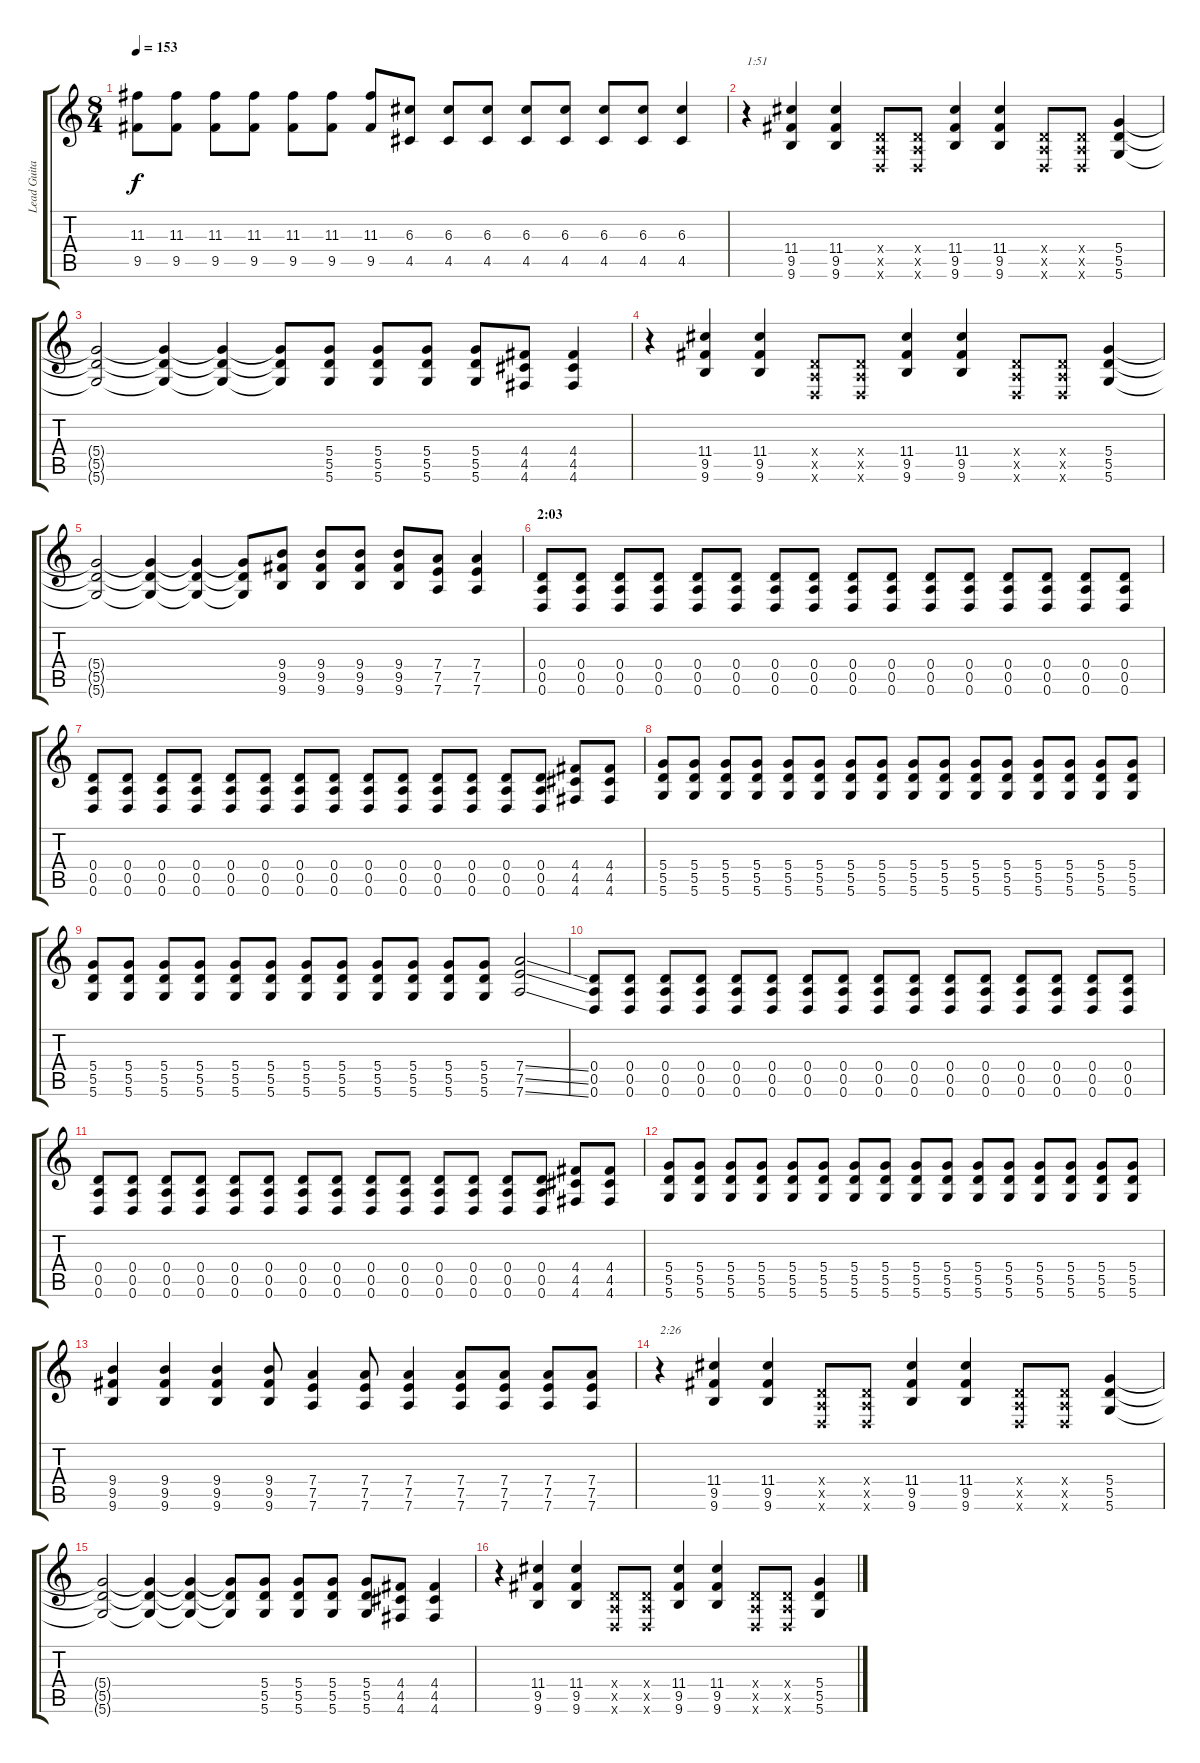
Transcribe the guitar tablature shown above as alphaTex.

\track ("Lead Guitar" "Lead Guita") {instrument overdrivenguitar}
\staff {score tabs}
\tuning (E4 B3 G3 D3 A2 D2) {hide}
\ts (8 4)
\tempo 153
\clef g2
\ks c
(11.3 9.5).8{dy f} (11.3 9.5).8 (11.3 9.5).8 (11.3 9.5).8 (11.3 9.5).8 (11.3 9.5).8 (11.3 9.5).8 (6.3 4.5).8 (6.3 4.5).8 (6.3 4.5).8 (6.3 4.5).8 (6.3 4.5).8 (6.3 4.5).8 (6.3 4.5).8 (6.3 4.5).4 |
r.4{txt "1:51"} (11.4 9.5 9.6).4 (11.4 9.5 9.6).4 (0.4{x} 0.5{x} 0.6{x}).8 (0.4{x} 0.5{x} 0.6{x}).8 (11.4 9.5 9.6).4 (11.4 9.5 9.6).4 (0.4{x} 0.5{x} 0.6{x}).8 (0.4{x} 0.5{x} 0.6{x}).8 (5.4 5.5 5.6).4 |
(5.4{t} 5.5{t} 5.6{t}).2 (5.4{t} 5.5{t} 5.6{t}).4 (5.4{t} 5.5{t} 5.6{t}).4 (5.4{t} 5.5{t} 5.6{t}).8 (5.4 5.5 5.6).8 (5.4 5.5 5.6).8 (5.4 5.5 5.6).8 (5.4 5.5 5.6).8 (4.4 4.5 4.6).8 (4.4 4.5 4.6).4 |
r.4 (11.4 9.5 9.6).4 (11.4 9.5 9.6).4 (0.4{x} 0.5{x} 0.6{x}).8 (0.4{x} 0.5{x} 0.6{x}).8 (11.4 9.5 9.6).4 (11.4 9.5 9.6).4 (0.4{x} 0.5{x} 0.6{x}).8 (0.4{x} 0.5{x} 0.6{x}).8 (5.4 5.5 5.6).4 |
(5.4{t} 5.5{t} 5.6{t}).2 (5.4{t} 5.5{t} 5.6{t}).4 (5.4{t} 5.5{t} 5.6{t}).4 (5.4{t} 5.5{t} 5.6{t}).8 (9.4 9.5 9.6).8 (9.4 9.5 9.6).8 (9.4 9.5 9.6).8 (9.4 9.5 9.6).8 (7.4 7.5 7.6).8 (7.4 7.5 7.6).4 |
\section ("" "2:03")
(0.4 0.5 0.6).8{volume 10} (0.4 0.5 0.6).8 (0.4 0.5 0.6).8 (0.4 0.5 0.6).8 (0.4 0.5 0.6).8 (0.4 0.5 0.6).8 (0.4 0.5 0.6).8 (0.4 0.5 0.6).8 (0.4 0.5 0.6).8 (0.4 0.5 0.6).8 (0.4 0.5 0.6).8 (0.4 0.5 0.6).8 (0.4 0.5 0.6).8 (0.4 0.5 0.6).8 (0.4 0.5 0.6).8 (0.4 0.5 0.6).8 |
(0.4 0.5 0.6).8 (0.4 0.5 0.6).8 (0.4 0.5 0.6).8 (0.4 0.5 0.6).8 (0.4 0.5 0.6).8 (0.4 0.5 0.6).8 (0.4 0.5 0.6).8 (0.4 0.5 0.6).8 (0.4 0.5 0.6).8 (0.4 0.5 0.6).8 (0.4 0.5 0.6).8 (0.4 0.5 0.6).8 (0.4 0.5 0.6).8 (0.4 0.5 0.6).8 (4.4 4.5 4.6).8 (4.4 4.5 4.6).8 |
(5.4 5.5 5.6).8 (5.4 5.5 5.6).8 (5.4 5.5 5.6).8 (5.4 5.5 5.6).8 (5.4 5.5 5.6).8 (5.4 5.5 5.6).8 (5.4 5.5 5.6).8 (5.4 5.5 5.6).8 (5.4 5.5 5.6).8 (5.4 5.5 5.6).8 (5.4 5.5 5.6).8 (5.4 5.5 5.6).8 (5.4 5.5 5.6).8 (5.4 5.5 5.6).8 (5.4 5.5 5.6).8 (5.4 5.5 5.6).8 |
(5.4 5.5 5.6).8 (5.4 5.5 5.6).8 (5.4 5.5 5.6).8 (5.4 5.5 5.6).8 (5.4 5.5 5.6).8 (5.4 5.5 5.6).8 (5.4 5.5 5.6).8 (5.4 5.5 5.6).8 (5.4 5.5 5.6).8 (5.4 5.5 5.6).8 (5.4 5.5 5.6).8 (5.4 5.5 5.6).8 (7.4{ss} 7.5{ss} 7.6{ss}).2 |
(0.4 0.5 0.6).8 (0.4 0.5 0.6).8 (0.4 0.5 0.6).8 (0.4 0.5 0.6).8 (0.4 0.5 0.6).8 (0.4 0.5 0.6).8 (0.4 0.5 0.6).8 (0.4 0.5 0.6).8 (0.4 0.5 0.6).8 (0.4 0.5 0.6).8 (0.4 0.5 0.6).8 (0.4 0.5 0.6).8 (0.4 0.5 0.6).8 (0.4 0.5 0.6).8 (0.4 0.5 0.6).8 (0.4 0.5 0.6).8 |
(0.4 0.5 0.6).8 (0.4 0.5 0.6).8 (0.4 0.5 0.6).8 (0.4 0.5 0.6).8 (0.4 0.5 0.6).8 (0.4 0.5 0.6).8 (0.4 0.5 0.6).8 (0.4 0.5 0.6).8 (0.4 0.5 0.6).8 (0.4 0.5 0.6).8 (0.4 0.5 0.6).8 (0.4 0.5 0.6).8 (0.4 0.5 0.6).8 (0.4 0.5 0.6).8 (4.4 4.5 4.6).8 (4.4 4.5 4.6).8 |
(5.4 5.5 5.6).8 (5.4 5.5 5.6).8 (5.4 5.5 5.6).8 (5.4 5.5 5.6).8 (5.4 5.5 5.6).8 (5.4 5.5 5.6).8 (5.4 5.5 5.6).8 (5.4 5.5 5.6).8 (5.4 5.5 5.6).8 (5.4 5.5 5.6).8 (5.4 5.5 5.6).8 (5.4 5.5 5.6).8 (5.4 5.5 5.6).8 (5.4 5.5 5.6).8 (5.4 5.5 5.6).8 (5.4 5.5 5.6).8 |
(9.4 9.5 9.6).4 (9.4 9.5 9.6).4 (9.4 9.5 9.6).4 (9.4 9.5 9.6).8 (7.4 7.5 7.6).4 (7.4 7.5 7.6).8 (7.4 7.5 7.6).4 (7.4 7.5 7.6).8 (7.4 7.5 7.6).8 (7.4 7.5 7.6).8 (7.4 7.5 7.6).8 |
r.4{txt "2:26"} (11.4 9.5 9.6).4 (11.4 9.5 9.6).4 (0.4{x} 0.5{x} 0.6{x}).8 (0.4{x} 0.5{x} 0.6{x}).8 (11.4 9.5 9.6).4 (11.4 9.5 9.6).4 (0.4{x} 0.5{x} 0.6{x}).8 (0.4{x} 0.5{x} 0.6{x}).8 (5.4 5.5 5.6).4 |
(5.4{t} 5.5{t} 5.6{t}).2 (5.4{t} 5.5{t} 5.6{t}).4 (5.4{t} 5.5{t} 5.6{t}).4 (5.4{t} 5.5{t} 5.6{t}).8 (5.4 5.5 5.6).8 (5.4 5.5 5.6).8 (5.4 5.5 5.6).8 (5.4 5.5 5.6).8 (4.4 4.5 4.6).8 (4.4 4.5 4.6).4 |
r.4 (11.4 9.5 9.6).4 (11.4 9.5 9.6).4 (0.4{x} 0.5{x} 0.6{x}).8 (0.4{x} 0.5{x} 0.6{x}).8 (11.4 9.5 9.6).4 (11.4 9.5 9.6).4 (0.4{x} 0.5{x} 0.6{x}).8 (0.4{x} 0.5{x} 0.6{x}).8 (5.4 5.5 5.6).4
